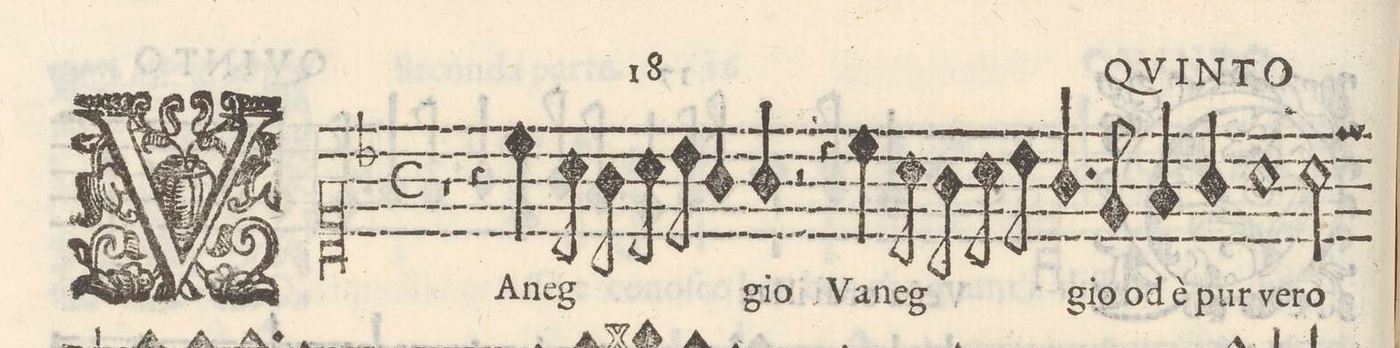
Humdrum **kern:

**kern	**text
*I"QVINTO	*
*clefC1	*
*k[b-]	*
*met(C)	*
*M2/1	*
1r	.
4r	.
4cc\	Va-
8a\	-neg-
8g\	.
8a\	.
8b-\	.
=2-	=2-
4g/	.
4g/	-gio
2r	.
4r	.
4cc\	Va-
8a\	-neg-
8g\	.
8a\	.
8b-\	.
=3-	=3-
4.g/	.
8e/	-gio od
4f/	è
4g/	pur
1a	ve-
=4-	=4-
2a\	-ro
*custos:dd	*
*-	*-
